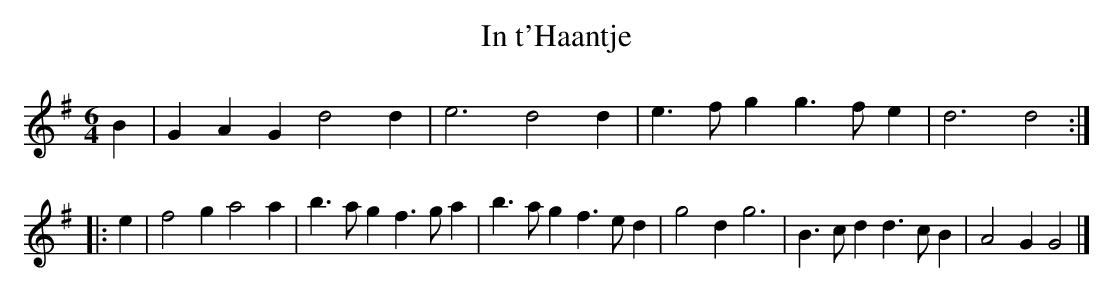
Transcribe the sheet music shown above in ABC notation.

X:1
T:In t'Haantje
M:6/4
K:Gmaj
B2|G2A2G2d4d2|e6d4d2|e3fg2g3fe2|d6d4:|
|:e2|f4g2a4a2|b3ag2f3ga2|b3ag2f3ed2|g4d2g6|B3cd2d3cB2|A4G2G4|]
